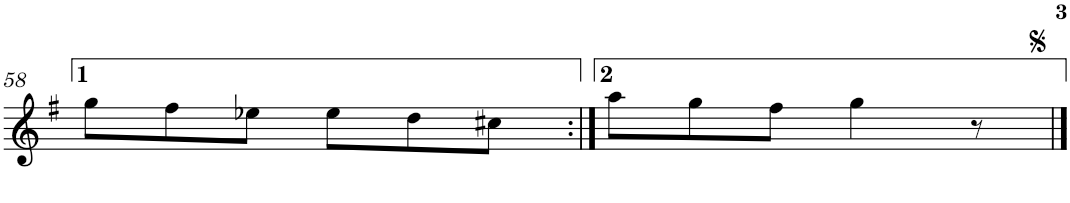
**kern
*part1
*staff1
*I"Piano
*I'Pno.
!!LO:PB:g=z
*clefG2
*k[f#]
*M6/8
=58
8gg\L
8ff#\
8ee-X\J
8ee-\L
8dd\
8cc#X\J
=59:|!
8aa\L
8gg\
8ff#\J
4gg\
8r
==
*-
